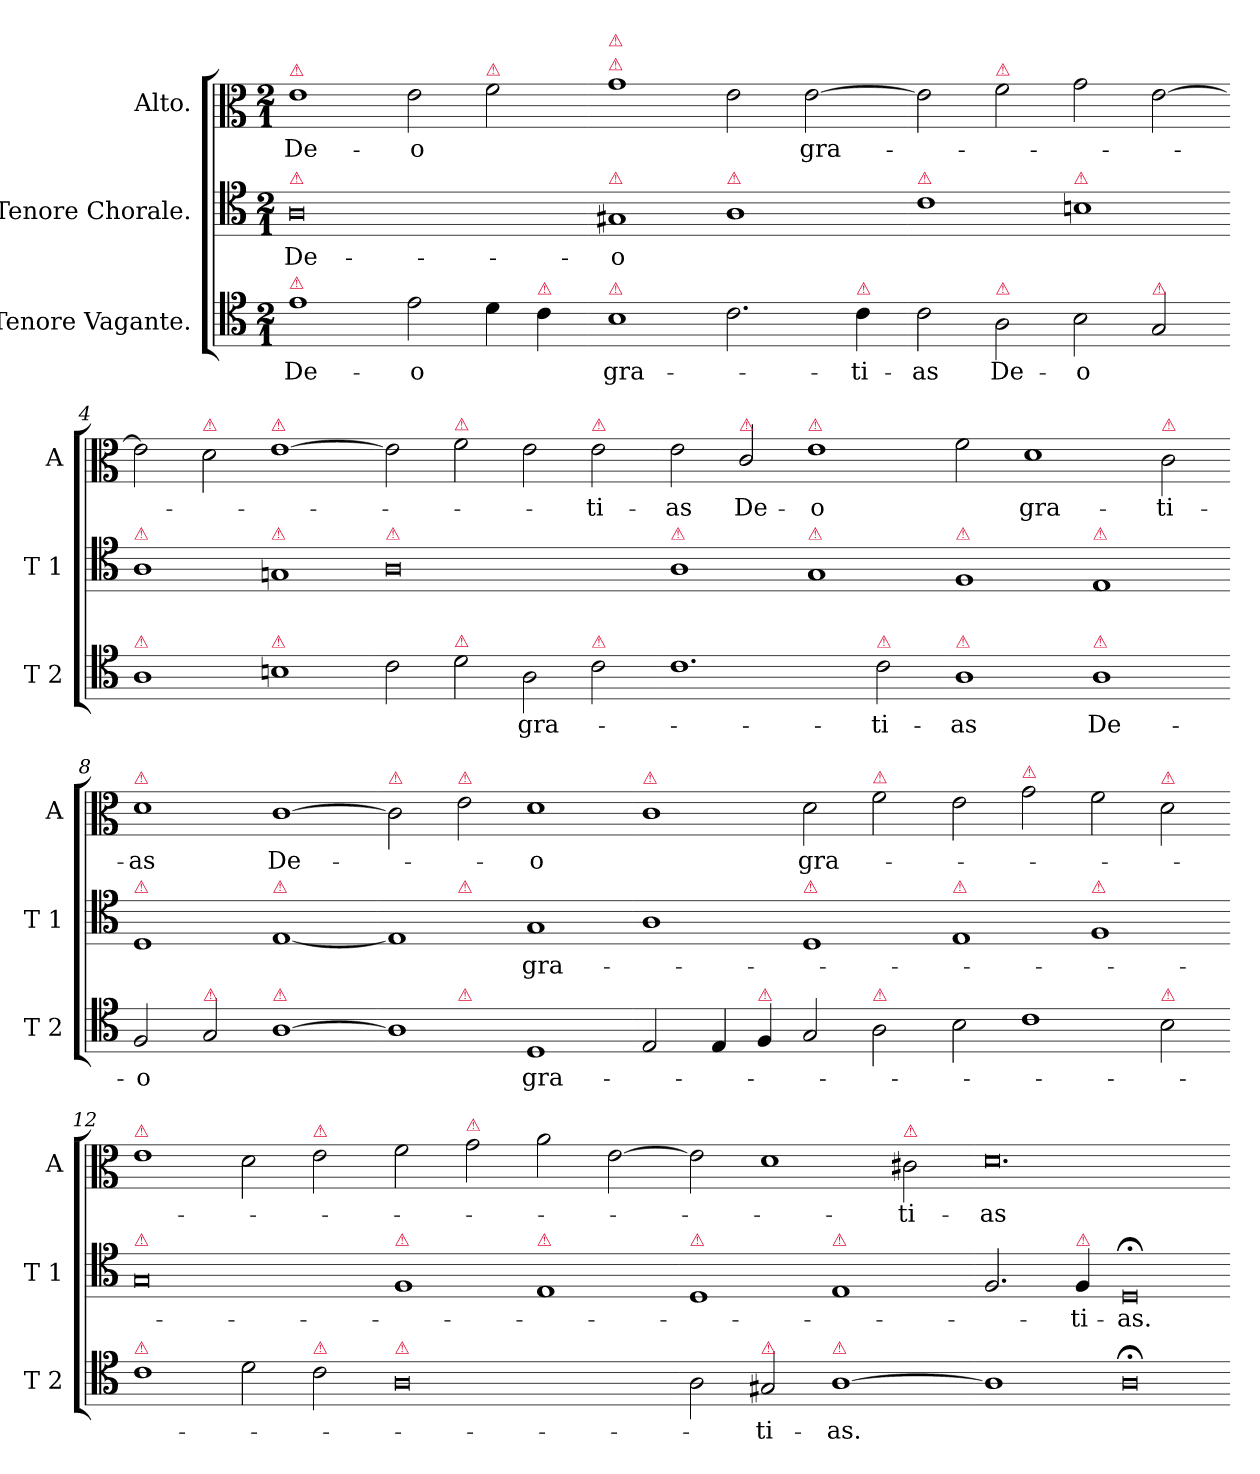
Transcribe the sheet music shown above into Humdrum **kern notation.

**kern	**text	**kern	**text	**kern	**text
*part3	*part3	*part2	*part2	*part1	*part1
*staff3	*staff3	*staff2	*staff2	*staff1	*staff1
*I"Tenore Vagante.	*	*I"Tenore Chorale.	*	*I"Alto.	*
*I'T 2	*	*I'T 1	*	*I'A	*
*clefC4	*	*clefC4	*	*clefC3	*
*k[]	*	*k[]	*	*k[]	*
*M2/1	*	*M2/1	*	*M2/1	*
=1	=1	=1	=1	=1	=1
!	!	!	!	!LO:TX:a:color=crimson:t=⚠	!
!	!	!LO:TX:a:color=crimson:t=⚠	!	!	!
!LO:TX:a:color=crimson:t=⚠	!	!	!	!	!
1e	De-	0A	De-	1e	De-
2e\	-o	.	.	2e\	-o
!	!	!	!	!LO:TX:a:color=crimson:t=⚠	!
4d\	.	.	.	2f\	.
!LO:TX:a:color=crimson:t=⚠	!	!	!	!	!
4c\	.	.	.	.	.
=2-	=2-	=2-	=2-	=2-	=2-
!	!	!	!	!LO:TX:a:color=crimson:t=⚠	!
!	!	!	!	!LO:TX:a:color=crimson:t=⚠	!
!	!	!LO:TX:a:color=crimson:t=⚠	!	!	!
!LO:TX:a:color=crimson:t=⚠	!	!	!	!	!
1B	gra-	1G#X	-o	1g	.
!	!	!LO:TX:a:color=crimson:t=⚠	!	!	!
2.c\	.	1A	.	2e\	.
.	.	.	.	[2e\	gra-
!LO:TX:a:color=crimson:t=⚠	!	!	!	!	!
4c\	-ti-	.	.	.	.
=3-	=3-	=3-	=3-	=3-	=3-
!	!	!LO:TX:a:color=crimson:t=⚠	!	!	!
2c\	-as	1c	.	2e\]	.
!	!	!	!	!LO:TX:a:color=crimson:t=⚠	!
!LO:TX:a:color=crimson:t=⚠	!	!	!	!	!
2A\	De-	.	.	2f\	.
!	!	!LO:TX:a:color=crimson:t=⚠	!	!	!
2B\	-o	1Bn	.	2g\	.
!LO:TX:a:color=crimson:t=⚠	!	!	!	!	!
2G/	.	.	.	[2e\	.
=4-	=4-	=4-	=4-	=4-	=4-
!	!	!LO:TX:a:color=crimson:t=⚠	!	!	!
!LO:TX:a:color=crimson:t=⚠	!	!	!	!	!
1A	.	1A	.	2e\]	.
!	!	!	!	!LO:TX:a:color=crimson:t=⚠	!
.	.	.	.	2d\	.
!	!	!	!	!LO:TX:a:color=crimson:t=⚠	!
!	!	!LO:TX:a:color=crimson:t=⚠	!	!	!
!LO:TX:a:color=crimson:t=⚠	!	!	!	!	!
1Bn	.	1Gn	.	[1e	.
=5-	=5-	=5-	=5-	=5-	=5-
!	!	!LO:TX:a:color=crimson:t=⚠	!	!	!
2c\	.	0A	.	2e\]	.
!	!	!	!	!LO:TX:a:color=crimson:t=⚠	!
!LO:TX:a:color=crimson:t=⚠	!	!	!	!	!
2d\	.	.	.	2f\	.
2A\	gra-	.	.	2e\	.
!	!	!	!	!LO:TX:a:color=crimson:t=⚠	!
!LO:TX:a:color=crimson:t=⚠	!	!	!	!	!
2c\	.	.	.	2e\	-ti-
=6-	=6-	=6-	=6-	=6-	=6-
!	!	!LO:TX:a:color=crimson:t=⚠	!	!	!
1.c	.	1A	.	2e\	-as
!	!	!	!	!LO:TX:a:color=crimson:t=⚠	!
.	.	.	.	2c/	De-
!	!	!	!	!LO:TX:a:color=crimson:t=⚠	!
!	!	!LO:TX:a:color=crimson:t=⚠	!	!	!
.	.	1G	.	1e	-o
!LO:TX:a:color=crimson:t=⚠	!	!	!	!	!
2c\	-ti-	.	.	.	.
=7-	=7-	=7-	=7-	=7-	=7-
!	!	!LO:TX:a:color=crimson:t=⚠	!	!	!
!LO:TX:a:color=crimson:t=⚠	!	!	!	!	!
1A	-as	1F	.	2f\	.
.	.	.	.	1d	gra-
!	!	!LO:TX:a:color=crimson:t=⚠	!	!	!
!LO:TX:a:color=crimson:t=⚠	!	!	!	!	!
1A	De-	1E	.	.	.
!	!	!	!	!LO:TX:a:color=crimson:t=⚠	!
.	.	.	.	2c\	-ti-
=8-	=8-	=8-	=8-	=8-	=8-
!	!	!	!	!LO:TX:a:color=crimson:t=⚠	!
!	!	!LO:TX:a:color=crimson:t=⚠	!	!	!
2F/	-o	1D	.	1d	-as
!LO:TX:a:color=crimson:t=⚠	!	!	!	!	!
2G/	.	.	.	.	.
!	!	!LO:TX:a:color=crimson:t=⚠	!	!	!
!LO:TX:a:color=crimson:t=⚠	!	!	!	!	!
[1A	.	[1E	.	[1c	De-
=9-	=9-	=9-	=9-	=9-	=9-
!	!	!	!	!LO:TX:a:color=crimson:t=⚠	!
*^	*	*^	*	*	*
1A]	2ryy	.	1E]	2ryy	.	2c]	.
!	!	!	!	!	!	!LO:TX:a:color=crimson:t=⚠	!
!	!	!	!	!LO:TX:a:color=crimson:t=⚠	!	!	!
!	!LO:TX:a:color=crimson:t=⚠	!	!	!	!	!	!
.	1.ryy	.	.	1.ryy	.	2e\	.
1D	.	gra-	1G	.	gra-	1d	-o
=10-	=10-	=10-	=10-	=10-	=10-	=10-	=10-
!	!	!	!	!	!	!LO:TX:a:color=crimson:t=⚠	!
!	!	!	!LO:TX:a:color=crimson:t=⚠	!	!	!	!
*v	*v	*	*	*	*	*	*
*	*	*v	*v	*	*	*
2E/	.	1A	.	1c	.
4E/	.	.	.	.	.
!LO:TX:a:color=crimson:t=⚠	!	!	!	!	!
4F/	.	.	.	.	.
!	!	!LO:TX:a:color=crimson:t=⚠	!	!	!
2G/	.	1D	.	2d\	gra-
!	!	!	!	!LO:TX:a:color=crimson:t=⚠	!
!LO:TX:a:color=crimson:t=⚠	!	!	!	!	!
2A\	.	.	.	2f\	.
=11-	=11-	=11-	=11-	=11-	=11-
!	!	!LO:TX:a:color=crimson:t=⚠	!	!	!
2B\	.	1E	.	2e\	.
!	!	!	!	!LO:TX:a:color=crimson:t=⚠	!
1c	.	.	.	2g\	.
!	!	!LO:TX:a:color=crimson:t=⚠	!	!	!
.	.	1F	.	2f\	.
!	!	!	!	!LO:TX:a:color=crimson:t=⚠	!
!LO:TX:a:color=crimson:t=⚠	!	!	!	!	!
2B\	.	.	.	2d\	.
=12-	=12-	=12-	=12-	=12-	=12-
!	!	!	!	!LO:TX:a:color=crimson:t=⚠	!
!	!	!LO:TX:a:color=crimson:t=⚠	!	!	!
!LO:TX:a:color=crimson:t=⚠	!	!	!	!	!
1c	.	0G	.	1e	.
2d\	.	.	.	2d\	.
!	!	!	!	!LO:TX:a:color=crimson:t=⚠	!
!LO:TX:a:color=crimson:t=⚠	!	!	!	!	!
2c\	.	.	.	2e\	.
=13-	=13-	=13-	=13-	=13-	=13-
!	!	!LO:TX:a:color=crimson:t=⚠	!	!	!
!LO:TX:a:color=crimson:t=⚠	!	!	!	!	!
0A	.	1F	.	2f\	.
!	!	!	!	!LO:TX:a:color=crimson:t=⚠	!
.	.	.	.	2g\	.
!	!	!LO:TX:a:color=crimson:t=⚠	!	!	!
.	.	1E	.	2a\	.
.	.	.	.	[2e\	.
=14-	=14-	=14-	=14-	=14-	=14-
!	!	!LO:TX:a:color=crimson:t=⚠	!	!	!
2A\	.	1D	.	2e\]	.
!LO:TX:a:color=crimson:t=⚠	!	!	!	!	!
2G#X/	-ti-	.	.	1d	.
!	!	!LO:TX:a:color=crimson:t=⚠	!	!	!
!LO:TX:a:color=crimson:t=⚠	!	!	!	!	!
[1A	-as.	1E	.	.	.
!	!	!	!	!LO:TX:a:color=crimson:t=⚠	!
.	.	.	.	2c#X\	-ti-
=15-	=15-	=15-	=15-	=15-	=15-
!	!	!	!	!LO:N:vis=0.	!
1A]	.	2.F/	.	0d	-as
!	!	!LO:TX:a:color=crimson:t=⚠	!	!	!
.	.	4F/	-ti-	.	.
!LO:N:vis=0	!	!LO:N:vis=0	!	!	!
1A;<	.	1D;<	-as.	.	.
=-	=-	=-	=-	=-	=-
*-	*-	*-	*-	*-	*-
